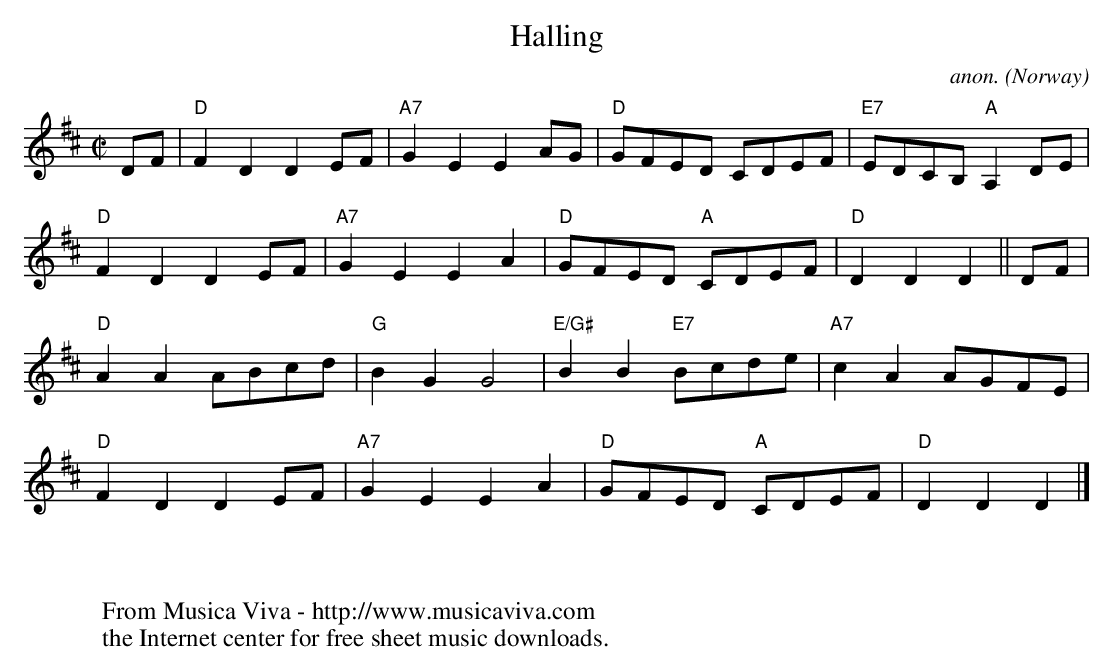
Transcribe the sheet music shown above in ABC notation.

X:1
T:Halling
C:anon.
O:Norway
M:C|
L:1/8
K:D
DF|"D"F2D2D2EF|"A7"G2E2E2AG|"D"GFED CDEF|"E7"EDCB, "A"A,2DE|
"D"F2D2D2EF|"A7"G2E2E2A2|"D"GFED "A"CDEF|"D"D2D2D2||DF|
"D"A2A2ABcd|"G"B2G2G4|"E/G#"B2B2"E7"Bcde|"A7"c2A2AGFE|
"D"F2D2D2EF|"A7"G2E2E2A2|"D"GFED "A"CDEF|"D"D2D2D2|]
W:
W:
W:  From Musica Viva - http://www.musicaviva.com
W:  the Internet center for free sheet music downloads.
